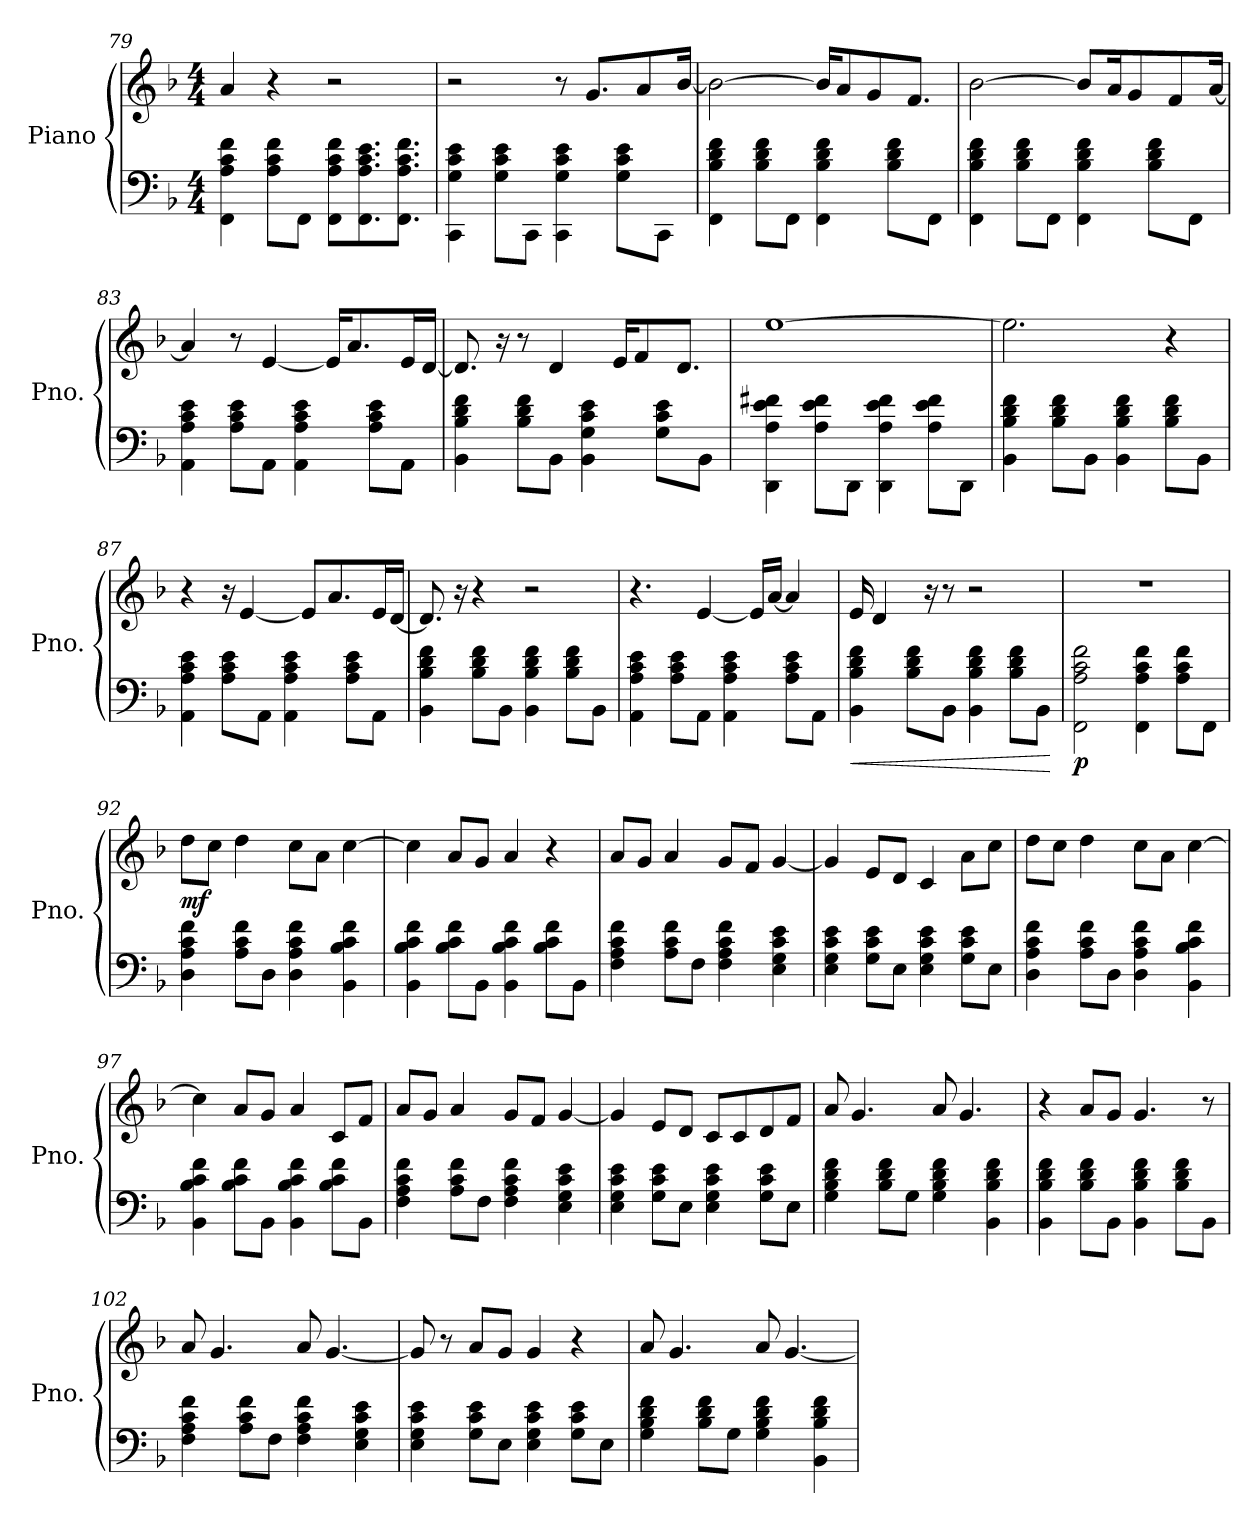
**kern	**dynam	**kern	**dynam
*part2	*part2	*part1	*part1
*staff2	*staff2	*staff1	*staff1
*I"Piano	*	*I"Piano	*
*I'Pno.	*	*I'Pno.	*
*clefF4	*	*clefG2	*
*k[b-]	*	*k[b-]	*
*M4/4	*	*M4/4	*
=79	=79	=79	=79
4FF\ 4A\ 4c\ 4f\	.	4a/	.
8A\ 8c\ 8f\L	.	4r	.
8FF\J	.	.	.
8FF\ 8A\ 8c\ 8f\L	.	2r	.
8.FF\ 8.A\ 8.c\ 8.e\	.	.	.
8.FF\ 8.A\ 8.c\ 8.f\J	.	.	.
=80	=80	=80	=80
4CC\ 4G\ 4c\ 4e\	.	2r	.
8G\ 8c\ 8e\L	.	.	.
8CC\J	.	.	.
4CC\ 4G\ 4c\ 4e\	.	8r	.
.	.	8.g/L	.
8G\ 8c\ 8e\L	.	.	.
.	.	8a/	.
8CC\J	.	.	.
.	.	[16b-/Jk	.
!!LO:PB:g=z
=81	=81	=81	=81
4FF\ 4B-\ 4d\ 4f\	.	2b-\_	.
8B-\ 8d\ 8f\L	.	.	.
8FF\J	.	.	.
4FF\ 4B-\ 4d\ 4f\	.	16b-/KL]	.
.	.	8a/	.
.	.	8g/	.
8B-\ 8d\ 8f\L	.	.	.
.	.	8.f/J	.
8FF\J	.	.	.
=82	=82	=82	=82
4FF\ 4B-\ 4d\ 4f\	.	[2b-\	.
8B-\ 8d\ 8f\L	.	.	.
8FF\J	.	.	.
4FF\ 4B-\ 4d\ 4f\	.	8b-/L]	.
.	.	16a/K	.
.	.	8g/	.
8B-\ 8d\ 8f\L	.	.	.
.	.	8f/	.
8FF\J	.	.	.
.	.	[16a/Jk	.
=83	=83	=83	=83
4AA\ 4A\ 4c\ 4e\	.	4a/]	.
8A\ 8c\ 8e\L	.	8r	.
8AA\J	.	[4e/	.
4AA\ 4A\ 4c\ 4e\	.	.	.
.	.	16e/KL]	.
.	.	8.a/	.
8A\ 8c\ 8e\L	.	.	.
8AA\J	.	16e/L	.
.	.	[16d/JJ	.
=84	=84	=84	=84
4BB-\ 4B-\ 4d\ 4f\	.	8.d/]	.
.	.	16r	.
8B-\ 8d\ 8f\L	.	8r	.
8BB-\J	.	4d/	.
4BB-\ 4G\ 4c\ 4e\	.	.	.
.	.	16e/KL	.
.	.	8f/	.
8G\ 8c\ 8e\L	.	.	.
.	.	8.d/J	.
8BB-\J	.	.	.
!!LO:LB:g=z
=85	=85	=85	=85
4DD\ 4A\ 4e\ 4f#X\	.	[1ee	.
8A\ 8e\ 8f#\L	.	.	.
8DD\J	.	.	.
4DD\ 4A\ 4e\ 4f#\	.	.	.
8A\ 8e\ 8f#\L	.	.	.
8DD\J	.	.	.
=86	=86	=86	=86
4BB-\ 4B-\ 4d\ 4f\	.	2.ee\]	.
8B-\ 8d\ 8f\L	.	.	.
8BB-\J	.	.	.
4BB-\ 4B-\ 4d\ 4f\	.	.	.
8B-\ 8d\ 8f\L	.	4r	.
8BB-\J	.	.	.
=87	=87	=87	=87
4AA\ 4A\ 4c\ 4e\	.	4r	.
8A\ 8c\ 8e\L	.	16r	.
.	.	[4e/	.
8AA\J	.	.	.
4AA\ 4A\ 4c\ 4e\	.	.	.
.	.	8e/L]	.
.	.	8.a/	.
8A\ 8c\ 8e\L	.	.	.
8AA\J	.	16e/L	.
.	.	[16d/JJ	.
=88	=88	=88	=88
4BB-\ 4B-\ 4d\ 4f\	.	8.d/]	.
.	.	16r	.
8B-\ 8d\ 8f\L	.	4r	.
8BB-\J	.	.	.
4BB-\ 4B-\ 4d\ 4f\	.	2r	.
8B-\ 8d\ 8f\L	.	.	.
8BB-\J	.	.	.
!!LO:LB:g=z
=89	=89	=89	=89
4AA\ 4A\ 4c\ 4e\	.	4.r	.
8A\ 8c\ 8e\L	.	.	.
8AA\J	.	[4e/	.
4AA\ 4A\ 4c\ 4e\	.	.	.
.	.	16e/LL]	.
.	.	[16a/JJ	.
8A\ 8c\ 8e\L	.	4a/]	.
8AA\J	.	.	.
=90	=90	=90	=90
!	!LO:HP:b	!	!
4BB-\ 4B-\ 4d\ 4f\	<	16e/	.
.	.	4d/	.
8B-\ 8d\ 8f\L	.	.	.
.	.	16r	.
8BB-\J	.	8r	.
4BB-\ 4B-\ 4d\ 4f\	.	2r	.
8B-\ 8d\ 8f\L	.	.	.
8BB-\J	.	.	.
.	[	.	.
=91	=91	=91	=91
!	!LO:DY:b	!	!
2FF\ 2A\ 2c\ 2f\	p	1r	.
4FF\ 4A\ 4c\ 4f\	.	.	.
8A\ 8c\ 8f\L	.	.	.
8FF\J	.	.	.
=92	=92	=92	=92
!	!	!	!LO:DY:b
4D\ 4A\ 4c\ 4f\	.	8dd\L	mf
.	.	8cc\J	.
8A\ 8c\ 8f\L	.	4dd\	.
8D\J	.	.	.
4D\ 4A\ 4c\ 4f\	.	8cc\L	.
.	.	8a\J	.
4BB-\ 4B-\ 4c\ 4f\	.	[4cc\	.
=93	=93	=93	=93
4BB-\ 4B-\ 4c\ 4f\	.	4cc\]	.
8B-\ 8c\ 8f\L	.	8a/L	.
8BB-\J	.	8g/J	.
4BB-\ 4B-\ 4c\ 4f\	.	4a/	.
8B-\ 8c\ 8f\L	.	4r	.
8BB-\J	.	.	.
!!LO:LB:g=z
=94	=94	=94	=94
4F\ 4A\ 4c\ 4f\	.	8a/L	.
.	.	8g/J	.
8A\ 8c\ 8f\L	.	4a/	.
8F\J	.	.	.
4F\ 4A\ 4c\ 4f\	.	8g/L	.
.	.	8f/J	.
4E\ 4G\ 4c\ 4e\	.	[4g/	.
=95	=95	=95	=95
4E\ 4G\ 4c\ 4e\	.	4g/]	.
8G\ 8c\ 8e\L	.	8e/L	.
8E\J	.	8d/J	.
4E\ 4G\ 4c\ 4e\	.	4c/	.
8G\ 8c\ 8e\L	.	8a\L	.
8E\J	.	8cc\J	.
=96	=96	=96	=96
4D\ 4A\ 4c\ 4f\	.	8dd\L	.
.	.	8cc\J	.
8A\ 8c\ 8f\L	.	4dd\	.
8D\J	.	.	.
4D\ 4A\ 4c\ 4f\	.	8cc\L	.
.	.	8a\J	.
4BB-\ 4B-\ 4c\ 4f\	.	[4cc\	.
=97	=97	=97	=97
4BB-\ 4B-\ 4c\ 4f\	.	4cc\]	.
8B-\ 8c\ 8f\L	.	8a/L	.
8BB-\J	.	8g/J	.
4BB-\ 4B-\ 4c\ 4f\	.	4a/	.
8B-\ 8c\ 8f\L	.	8c/L	.
8BB-\J	.	8f/J	.
=98	=98	=98	=98
4F\ 4A\ 4c\ 4f\	.	8a/L	.
.	.	8g/J	.
8A\ 8c\ 8f\L	.	4a/	.
8F\J	.	.	.
4F\ 4A\ 4c\ 4f\	.	8g/L	.
.	.	8f/J	.
4E\ 4G\ 4c\ 4e\	.	[4g/	.
!!LO:LB:g=z
=99	=99	=99	=99
4E\ 4G\ 4c\ 4e\	.	4g/]	.
8G\ 8c\ 8e\L	.	8e/L	.
8E\J	.	8d/J	.
4E\ 4G\ 4c\ 4e\	.	8c/L	.
.	.	8c/	.
8G\ 8c\ 8e\L	.	8d/	.
8E\J	.	8f/J	.
=100	=100	=100	=100
4G\ 4B-\ 4d\ 4f\	.	8a/	.
.	.	4.g/	.
8B-\ 8d\ 8f\L	.	.	.
8G\J	.	.	.
4G\ 4B-\ 4d\ 4f\	.	8a/	.
.	.	4.g/	.
4BB-\ 4B-\ 4d\ 4f\	.	.	.
=101	=101	=101	=101
4BB-\ 4B-\ 4d\ 4f\	.	4r	.
8B-\ 8d\ 8f\L	.	8a/L	.
8BB-\J	.	8g/J	.
4BB-\ 4B-\ 4d\ 4f\	.	4.g/	.
8B-\ 8d\ 8f\L	.	.	.
8BB-\J	.	8r	.
=102	=102	=102	=102
4F\ 4A\ 4c\ 4f\	.	8a/	.
.	.	4.g/	.
8A\ 8c\ 8f\L	.	.	.
8F\J	.	.	.
4F\ 4A\ 4c\ 4f\	.	8a/	.
.	.	[4.g/	.
4E\ 4G\ 4c\ 4e\	.	.	.
=103	=103	=103	=103
4E\ 4G\ 4c\ 4e\	.	8g/]	.
.	.	8r	.
8G\ 8c\ 8e\L	.	8a/L	.
8E\J	.	8g/J	.
4E\ 4G\ 4c\ 4e\	.	4g/	.
8G\ 8c\ 8e\L	.	4r	.
8E\J	.	.	.
!!LO:LB:g=z
=104	=104	=104	=104
4G\ 4B-\ 4d\ 4f\	.	8a/	.
.	.	4.g/	.
8B-\ 8d\ 8f\L	.	.	.
8G\J	.	.	.
4G\ 4B-\ 4d\ 4f\	.	8a/	.
.	.	[4.g/	.
4BB-\ 4B-\ 4d\ 4f\	.	.	.
=	=	=	=
*-	*-	*-	*-
